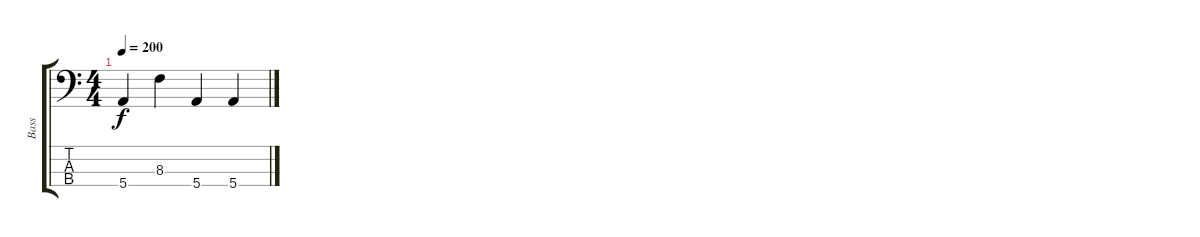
\track ("Bass" "Bass") {instrument electricbasspick}
\staff {score tabs}
\tuning (G2 D2 A1 E1) {hide}
\ts (4 4)
\tempo 200
\clef f4
\ks c
5.4.4{dy f} 8.3.4 5.4.4 5.4.4
